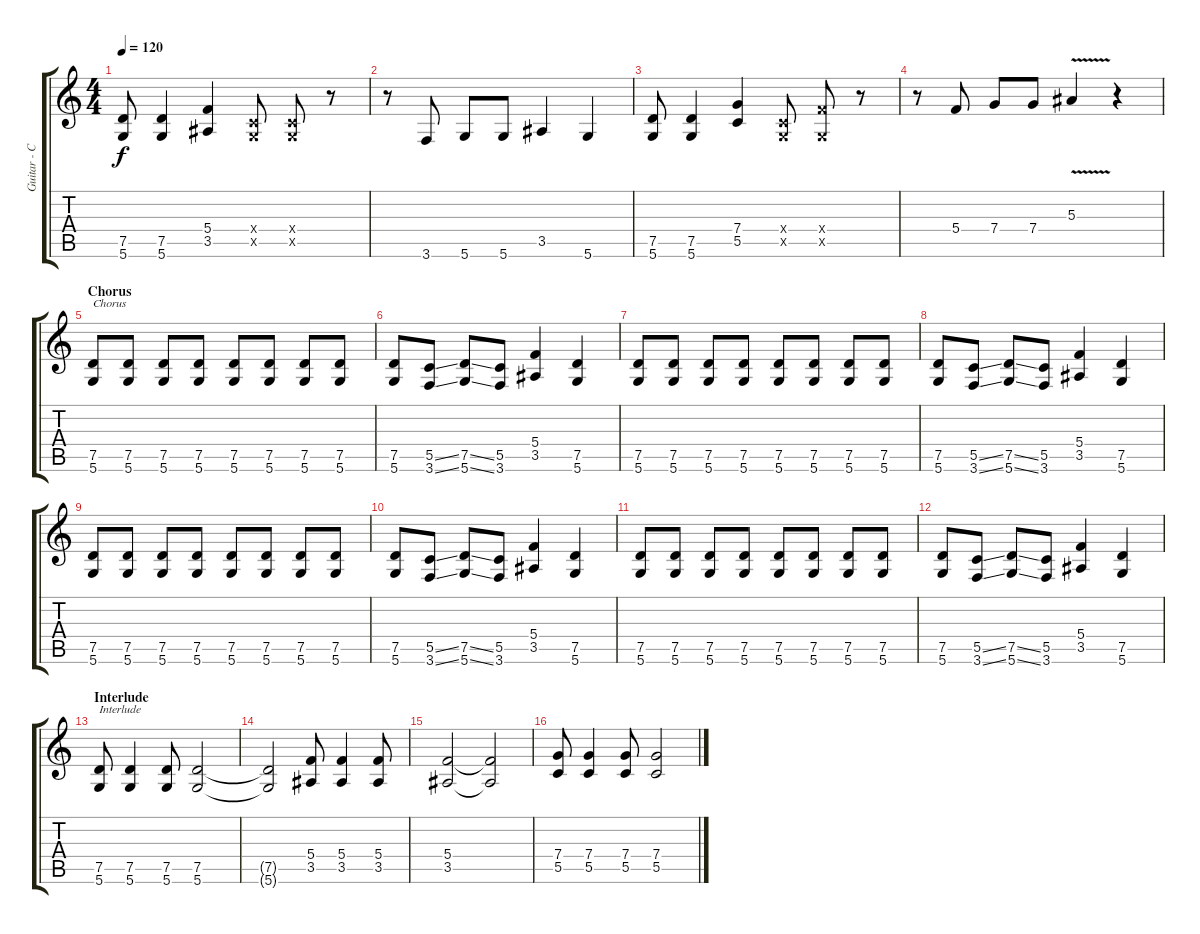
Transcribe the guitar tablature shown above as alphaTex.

\track ("Guitar - Cool main stuff" "Guitar - C") {instrument overdrivenguitar}
\staff {score tabs}
\tuning (D4 A3 F3 C3 G2 D2) {hide}
\ts (4 4)
\tempo 120
\clef g2
\ks c
(7.5 5.6).8{dy f} (7.5 5.6).4 (5.4 3.5).4 (0.4{x} 0.5{x}).8 (0.4{x} 0.5{x}).8 r.8 |
r.8 3.6.8 5.6.8 5.6.8 3.5.4 5.6.4 |
(7.5 5.6).8 (7.5 5.6).4 (7.4 5.5).4 (0.4{x} 0.5{x}).8 (5.4{x} 0.5{x}).8 r.8 |
r.8 5.4.8 7.4.8 7.4.8 5.3{v}.4 r.4 |
\section ("" "Chorus")
(7.5 5.6).8{txt "Chorus"} (7.5 5.6).8 (7.5 5.6).8 (7.5 5.6).8 (7.5 5.6).8 (7.5 5.6).8 (7.5 5.6).8 (7.5 5.6).8 |
(7.5 5.6).8 (5.5{ss} 3.6{ss}).8 (7.5{ss} 5.6{ss}).8 (5.5 3.6).8 (5.4 3.5).4 (7.5 5.6).4 |
(7.5 5.6).8 (7.5 5.6).8 (7.5 5.6).8 (7.5 5.6).8 (7.5 5.6).8 (7.5 5.6).8 (7.5 5.6).8 (7.5 5.6).8 |
(7.5 5.6).8 (5.5{ss} 3.6{ss}).8 (7.5{ss} 5.6{ss}).8 (5.5 3.6).8 (5.4 3.5).4 (7.5 5.6).4 |
(7.5 5.6).8 (7.5 5.6).8 (7.5 5.6).8 (7.5 5.6).8 (7.5 5.6).8 (7.5 5.6).8 (7.5 5.6).8 (7.5 5.6).8 |
(7.5 5.6).8 (5.5{ss} 3.6{ss}).8 (7.5{ss} 5.6{ss}).8 (5.5 3.6).8 (5.4 3.5).4 (7.5 5.6).4 |
(7.5 5.6).8 (7.5 5.6).8 (7.5 5.6).8 (7.5 5.6).8 (7.5 5.6).8 (7.5 5.6).8 (7.5 5.6).8 (7.5 5.6).8 |
(7.5 5.6).8 (5.5{ss} 3.6{ss}).8 (7.5{ss} 5.6{ss}).8 (5.5 3.6).8 (5.4 3.5).4 (7.5 5.6).4 |
\section ("" "Interlude")
(7.5 5.6).8{txt "Interlude"} (7.5 5.6).4 (7.5 5.6).8 (7.5 5.6).2 |
(7.5{t} 5.6{t}).2 (5.4 3.5).8 (5.4 3.5).4 (5.4 3.5).8 |
(5.4 3.5).2 (5.4{t} 3.5{t}).2 |
(7.4 5.5).8 (7.4 5.5).4 (7.4 5.5).8 (7.4 5.5).2
